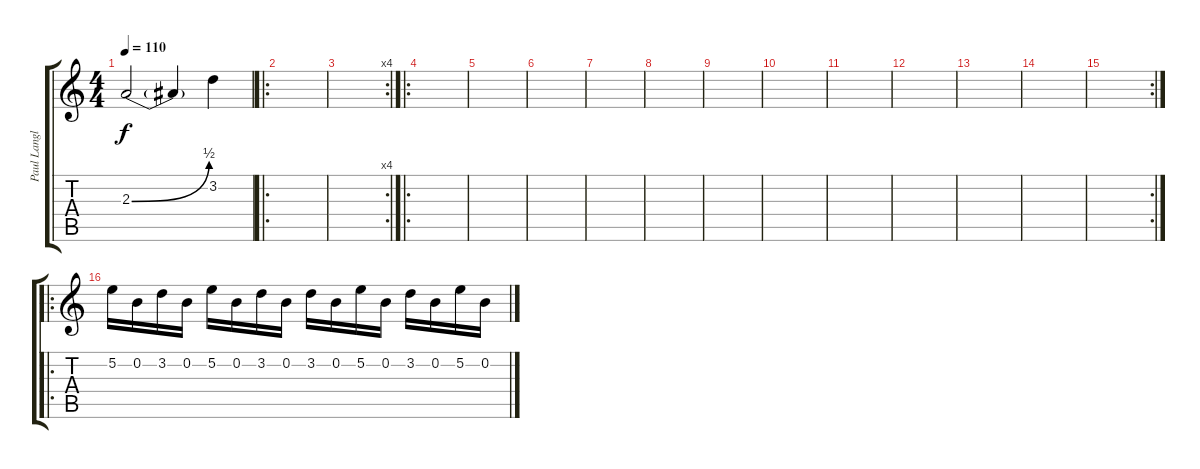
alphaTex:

\track ("Paul Langlois" "Paul Langl") {instrument overdrivenguitar}
\staff {score tabs}
\tuning (E4 B3 G3 D3 A2 E2) {hide}
\ts (4 4)
\tempo 110
\clef g2
\ks c
2.3{be (bend 0 0 60 2)}.2{dy f} 2.3{t}.4 3.2.4 |
\ro
|
\rc 4
|
\ro
|
|
|
|
|
|
|
|
|
|
|
\rc 2
|
\ro
5.2.16 0.2.16 3.2.16 0.2.16 5.2.16 0.2.16 3.2.16 0.2.16 3.2.16 0.2.16 5.2.16 0.2.16 3.2.16 0.2.16 5.2.16 0.2.16
